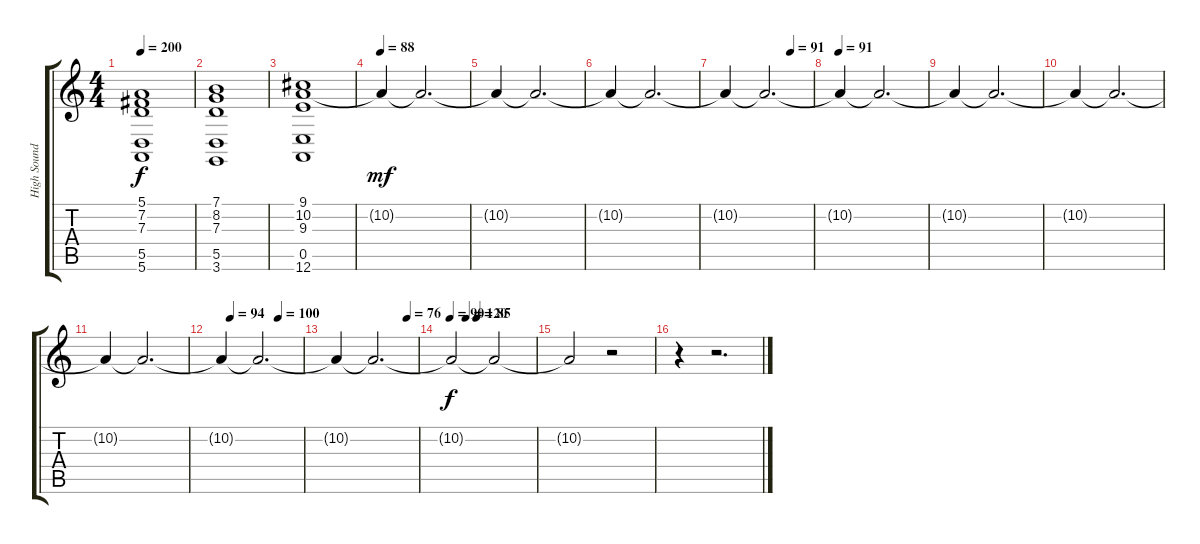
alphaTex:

\track ("High Soundy Thing" "High Sound") {instrument synthstrings2}
\staff {score tabs}
\tuning (E4 B3 G3 D3 A2 E2) {hide}
\ts (4 4)
\tempo 200
\clef g2
\ks c
(5.1 7.2 7.3 5.5 5.6).1{dy f} |
(7.1 8.2 7.3 5.5 3.6).1 |
(9.1 10.2 9.3 0.5 12.6).1 |
\tempo 88
10.2{t}.4{dy mf} 10.2{t}.2{d} |
10.2{t}.4 10.2{t}.2{d} |
10.2{t}.4 10.2{t}.2{d} |
\tempo (91 0.75)
10.2{t}.4 10.2{t}.2{d} |
\tempo 91
10.2{t}.4 10.2{t}.2{d} |
10.2{t}.4 10.2{t}.2{d} |
10.2{t}.4 10.2{t}.2{d} |
10.2{t}.4 10.2{t}.2{d} |
\tempo (94 0.125)
\tempo (100 0.7083333333333334)
10.2{t}.4 10.2{t}.2{d} |
\tempo (76 0.875)
10.2{t}.4 10.2{t}.2{d} |
\tempo 90
\tempo (120 0.1875)
\tempo (85 0.3125)
10.2{t}.2{dy f} 10.2{t}.2 |
10.2{t}.2 r.2 |
r.4 r.2{d}
